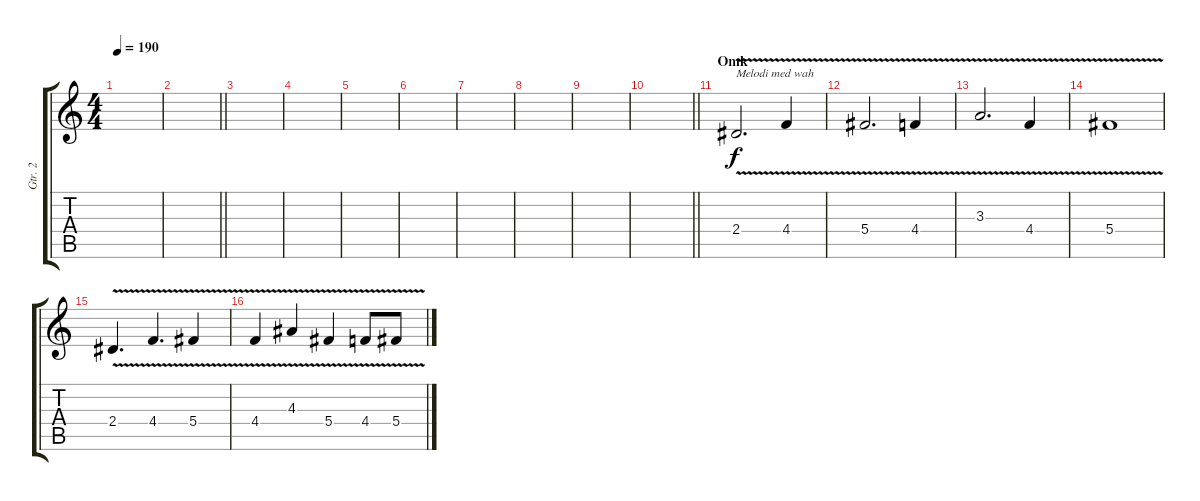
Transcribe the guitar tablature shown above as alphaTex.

\track ("Gtr. 2" "Gtr. 2") {instrument distortionguitar}
\staff {score tabs}
\tuning (Eb4 Bb3 Gb3 Db3 Ab2 Eb2) {hide}
\ts (4 4)
\tempo 190
\clef g2
\ks c
|
\barLineRight lightlight
|
|
|
|
|
|
|
|
\barLineRight lightlight
|
\section ("" "Omk")
2.4{v}.2{d txt "Melodi med wah"} 4.4{v}.4 |
5.4{v}.2{d} 4.4{v}.4 |
3.3{v}.2{d} 4.4{v}.4 |
5.4{v}.1 |
2.4{v}.4{d} 4.4{v}.4{d} 5.4{v}.4 |
4.4{v}.4 4.3{v}.4 5.4{v}.4 4.4{v}.8 5.4{v}.8
